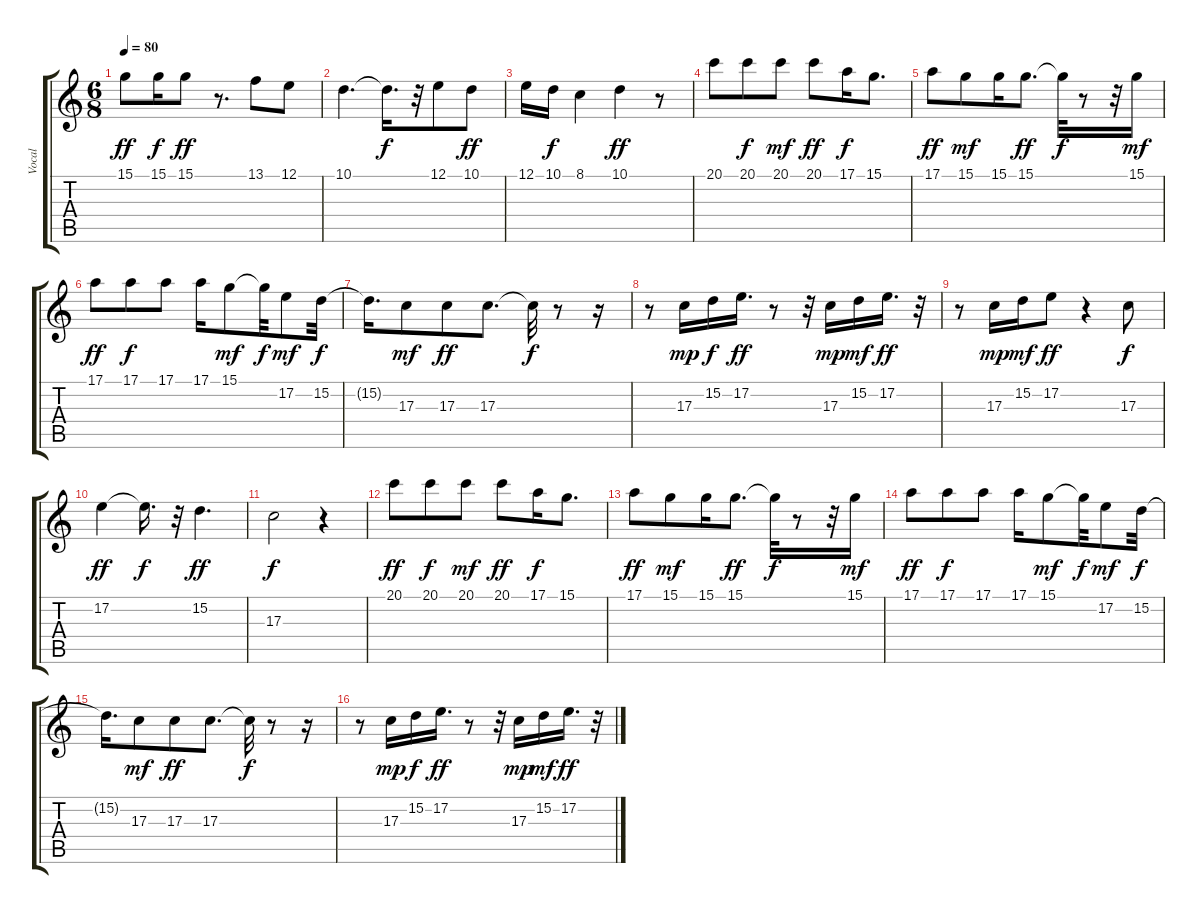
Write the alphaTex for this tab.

\track ("Vocal" "Vocal") {instrument lead3calliope}
\staff {score tabs}
\tuning (E4 B3 G3 D3 A2 E2) {hide}
\ts (6 8)
\tempo 80
\clef g2
\ks c
15.1.8{dy ff} 15.1.16{dy f} 15.1.8{dy ff} r.8{d} 13.1.8 12.1.8 |
10.1.4{d} 10.1{t}.16{d dy f} r.32 12.1.8 10.1.8{dy ff} |
12.1.16 10.1.16{dy f} 8.1.4 10.1.4{dy ff} r.8 |
20.1.8 20.1.8{dy f} 20.1.8{dy mf} 20.1.8{dy ff} 17.1.16{dy f} 15.1.8{d} |
17.1.8{dy ff} 15.1.8{dy mf} 15.1.16 15.1.8{d dy ff} 15.1{t}.32{dy f} r.8 r.32 15.1.16{dy mf} |
17.1.8{dy ff} 17.1.8{dy f} 17.1.8 17.1.16 15.1.8{dy mf} 15.1{t}.32{dy f} 17.2.8{dy mf} 15.2.32{dy f} |
15.2{t}.16{d} 17.3.8{dy mf} 17.3.8{dy ff} 17.3.8{d} 17.3{t}.32{dy f} r.8 r.16 |
r.8 17.3.16{dy mp} 15.2.16{dy f} 17.2.16{d dy ff} r.8 r.32 17.3.16{dy mp} 15.2.16{dy mf} 17.2.16{d dy ff} r.32 |
r.8 17.3.16{dy mp} 15.2.16{dy mf} 17.2.8{dy ff} r.4 17.3.8{dy f} |
17.2.4{dy ff} 17.2{t}.16{d dy f} r.32 15.2.4{d dy ff} |
17.3.2{dy f} r.4 |
20.1.8{dy ff} 20.1.8{dy f} 20.1.8{dy mf} 20.1.8{dy ff} 17.1.16{dy f} 15.1.8{d} |
17.1.8{dy ff} 15.1.8{dy mf} 15.1.16 15.1.8{d dy ff} 15.1{t}.32{dy f} r.8 r.32 15.1.16{dy mf} |
17.1.8{dy ff} 17.1.8{dy f} 17.1.8 17.1.16 15.1.8{dy mf} 15.1{t}.32{dy f} 17.2.8{dy mf} 15.2.32{dy f} |
15.2{t}.16{d} 17.3.8{dy mf} 17.3.8{dy ff} 17.3.8{d} 17.3{t}.32{dy f} r.8 r.16 |
r.8 17.3.16{dy mp} 15.2.16{dy f} 17.2.16{d dy ff} r.8 r.32 17.3.16{dy mp} 15.2.16{dy mf} 17.2.16{d dy ff} r.32
